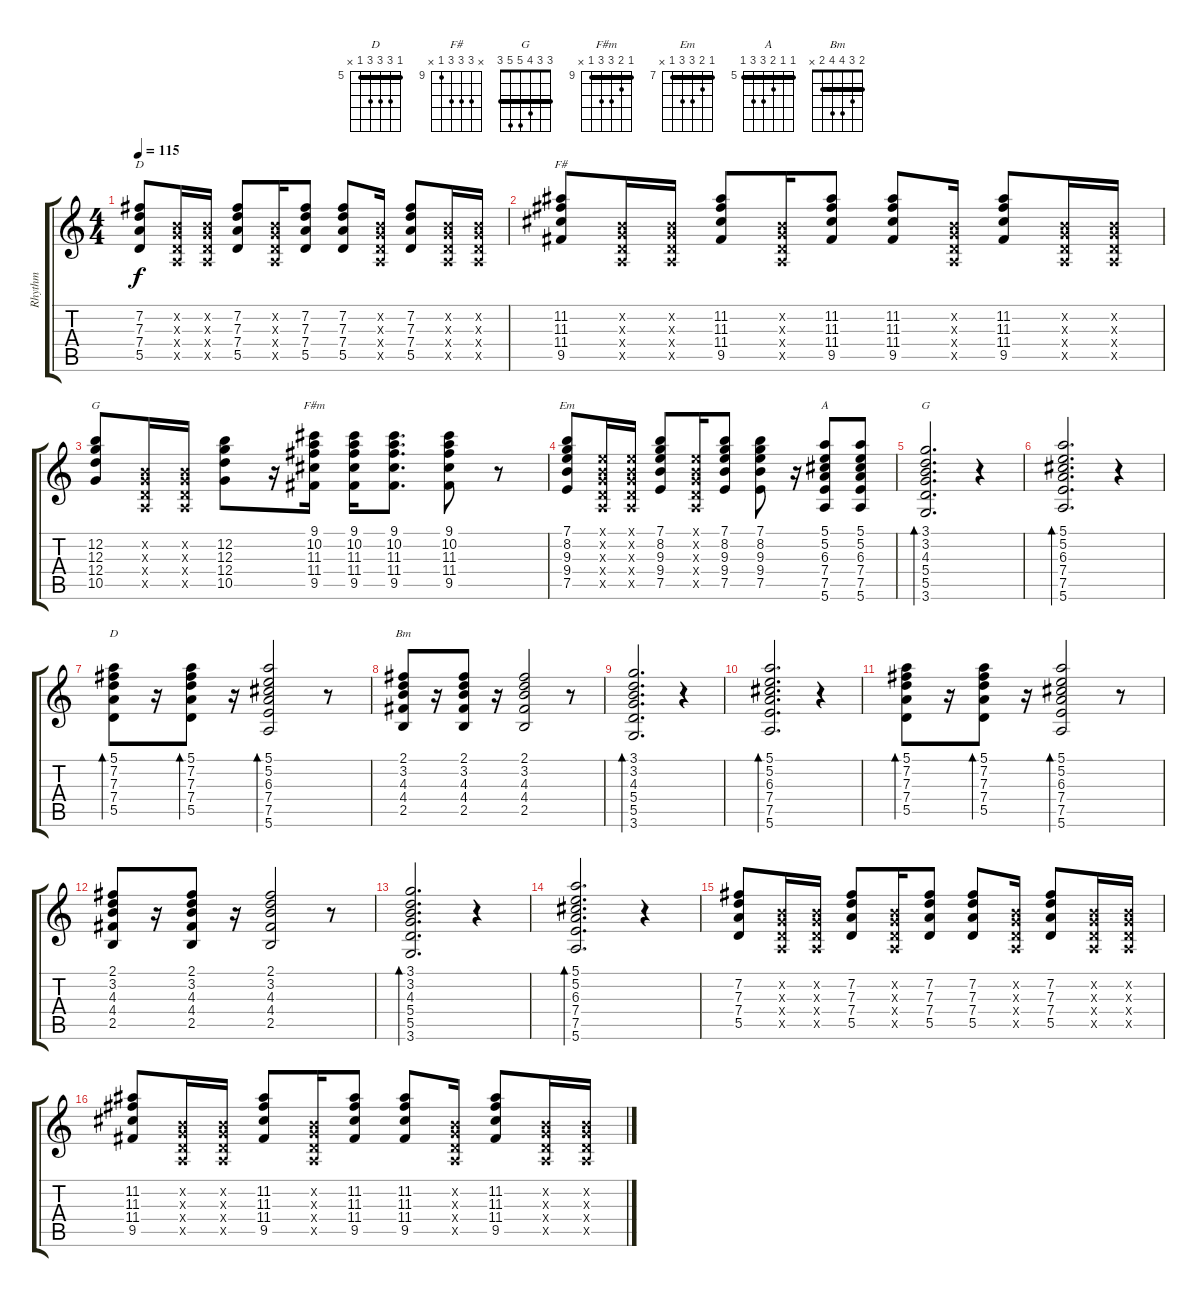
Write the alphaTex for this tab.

\track ("Rhythm" "Rhythm") {instrument electricguitarclean}
\staff {score tabs}
\tuning (E4 B3 G3 D3 A2 E2) {hide}
\chord ("D" x 7 7 7 5 x) {firstfret 5}
\chord ("F#" x 11 11 11 9 x) {firstfret 9}
\chord ("G" x 12 12 12 10 x) {firstfret 10}
\chord ("F#m" 9 10 11 11 9 x) {firstfret 9 barre 9}
\chord ("Em" 7 8 9 9 7 x) {firstfret 7 barre 7}
\chord ("A" 5 5 6 7 7 5) {firstfret 5 barre 5}
\chord ("G" 3 3 4 5 5 3) {barre 3}
\chord ("D" 5 7 7 7 5 x) {firstfret 5 barre 5}
\chord ("Bm" 2 3 4 4 2 x) {barre 2}
\ts (4 4)
\tempo 115
\clef g2
\ks c
(7.2 7.3 7.4 5.5).8{ch "D" dy f} (0.2{x} 0.3{x} 0.4{x} 0.5{x}).16 (0.2{x} 0.3{x} 0.4{x} 0.5{x}).16 (7.2 7.3 7.4 5.5).8 (0.2{x} 0.3{x} 0.4{x} 0.5{x}).16 (7.2 7.3 7.4 5.5).8 (7.2 7.3 7.4 5.5).8 (0.2{x} 0.3{x} 0.4{x} 0.5{x}).16 (7.2 7.3 7.4 5.5).8 (0.2{x} 0.3{x} 0.4{x} 0.5{x}).16 (0.2{x} 0.3{x} 0.4{x} 0.5{x}).16 |
(11.2 11.3 11.4 9.5).8{ch "F#"} (0.2{x} 0.3{x} 0.4{x} 0.5{x}).16 (0.2{x} 0.3{x} 0.4{x} 0.5{x}).16 (11.2 11.3 11.4 9.5).8 (0.2{x} 0.3{x} 0.4{x} 0.5{x}).16 (11.2 11.3 11.4 9.5).8 (11.2 11.3 11.4 9.5).8 (0.2{x} 0.3{x} 0.4{x} 0.5{x}).16 (11.2 11.3 11.4 9.5).8 (0.2{x} 0.3{x} 0.4{x} 0.5{x}).16 (0.2{x} 0.3{x} 0.4{x} 0.5{x}).16 |
(12.2 12.3 12.4 10.5).8{ch "G"} (0.2{x} 0.3{x} 0.4{x} 0.5{x}).16 (0.2{x} 0.3{x} 0.4{x} 0.5{x}).16 (12.2 12.3 12.4 10.5).8 r.16 (9.1 10.2 11.3 11.4 9.5).16{ch "F#m"} (9.1 10.2 11.3 11.4 9.5).16 (9.1 10.2 11.3 11.4 9.5).8{d} (9.1 10.2 11.3 11.4 9.5).8 r.8 |
(7.1 8.2 9.3 9.4 7.5).8{ch "Em"} (0.1{x} 0.2{x} 0.3{x} 0.4{x} 0.5{x}).16 (0.1{x} 0.2{x} 0.3{x} 0.4{x} 0.5{x}).16 (7.1 8.2 9.3 9.4 7.5).8 (0.1{x} 0.2{x} 0.3{x} 0.4{x} 0.5{x}).16 (7.1 8.2 9.3 9.4 7.5).8 (7.1 8.2 9.3 9.4 7.5).8 r.16 (5.1 5.2 6.3 7.4 7.5 5.6).8{ch "A"} (5.1 5.2 6.3 7.4 7.5 5.6).8 |
(3.1 3.2 4.3 5.4 5.5 3.6).2{d bd 60 ch "G"} r.4 |
(5.1 5.2 6.3 7.4 7.5 5.6).2{d bd 60} r.4 |
(5.1 7.2 7.3 7.4 5.5).8{bd 60 ch "D"} r.16 (5.1 7.2 7.3 7.4 5.5).8{bd 60} r.16 (5.1 5.2 6.3 7.4 7.5 5.6).2{bd 60} r.8 |
(2.1 3.2 4.3 4.4 2.5).8{ch "Bm"} r.16 (2.1 3.2 4.3 4.4 2.5).8 r.16 (2.1 3.2 4.3 4.4 2.5).2 r.8 |
(3.1 3.2 4.3 5.4 5.5 3.6).2{d bd 60} r.4 |
(5.1 5.2 6.3 7.4 7.5 5.6).2{d bd 60} r.4 |
(5.1 7.2 7.3 7.4 5.5).8{bd 60} r.16 (5.1 7.2 7.3 7.4 5.5).8{bd 60} r.16 (5.1 5.2 6.3 7.4 7.5 5.6).2{bd 60} r.8 |
(2.1 3.2 4.3 4.4 2.5).8 r.16 (2.1 3.2 4.3 4.4 2.5).8 r.16 (2.1 3.2 4.3 4.4 2.5).2 r.8 |
(3.1 3.2 4.3 5.4 5.5 3.6).2{d bd 60} r.4 |
(5.1 5.2 6.3 7.4 7.5 5.6).2{d bd 60} r.4 |
(7.2 7.3 7.4 5.5).8 (0.2{x} 0.3{x} 0.4{x} 0.5{x}).16 (0.2{x} 0.3{x} 0.4{x} 0.5{x}).16 (7.2 7.3 7.4 5.5).8 (0.2{x} 0.3{x} 0.4{x} 0.5{x}).16 (7.2 7.3 7.4 5.5).8 (7.2 7.3 7.4 5.5).8 (0.2{x} 0.3{x} 0.4{x} 0.5{x}).16 (7.2 7.3 7.4 5.5).8 (0.2{x} 0.3{x} 0.4{x} 0.5{x}).16 (0.2{x} 0.3{x} 0.4{x} 0.5{x}).16 |
(11.2 11.3 11.4 9.5).8 (0.2{x} 0.3{x} 0.4{x} 0.5{x}).16 (0.2{x} 0.3{x} 0.4{x} 0.5{x}).16 (11.2 11.3 11.4 9.5).8 (0.2{x} 0.3{x} 0.4{x} 0.5{x}).16 (11.2 11.3 11.4 9.5).8 (11.2 11.3 11.4 9.5).8 (0.2{x} 0.3{x} 0.4{x} 0.5{x}).16 (11.2 11.3 11.4 9.5).8 (0.2{x} 0.3{x} 0.4{x} 0.5{x}).16 (0.2{x} 0.3{x} 0.4{x} 0.5{x}).16
